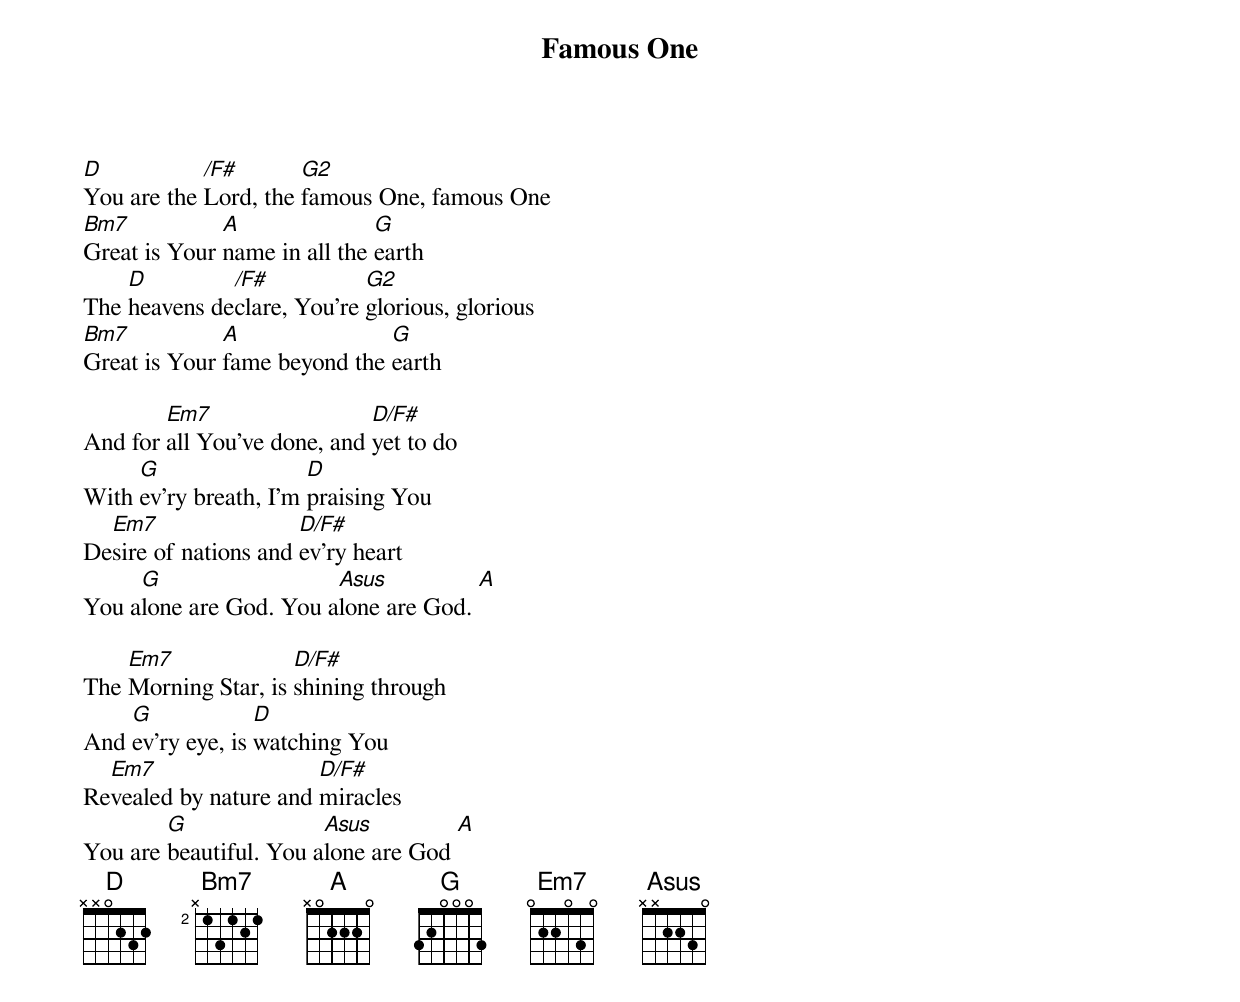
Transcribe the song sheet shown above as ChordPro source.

{title: Famous One}
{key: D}
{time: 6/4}
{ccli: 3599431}
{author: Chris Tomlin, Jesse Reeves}
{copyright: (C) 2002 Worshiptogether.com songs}

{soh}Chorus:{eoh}
[D]You are the [/F#]Lord, the [G2]famous One, famous One
[Bm7]Great is Your [A]name in all the [G]earth
The [D]heavens de[/F#]clare, You're [G2]glorious, glorious
[Bm7]Great is Your [A]fame beyond the [G]earth

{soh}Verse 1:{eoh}
And for [Em7]all You've done, and [D/F#]yet to do
With [G]ev'ry breath, I'm [D]praising You
De[Em7]sire of nations and [D/F#]ev'ry heart
You a[G]lone are God. You a[Asus]lone are God. [A]

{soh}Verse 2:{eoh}
The [Em7]Morning Star, is [D/F#]shining through
And [G]ev'ry eye, is [D]watching You
Re[Em7]vealed by nature and [D/F#]miracles
You are [G]beautiful. You a[Asus]lone are God [A]
